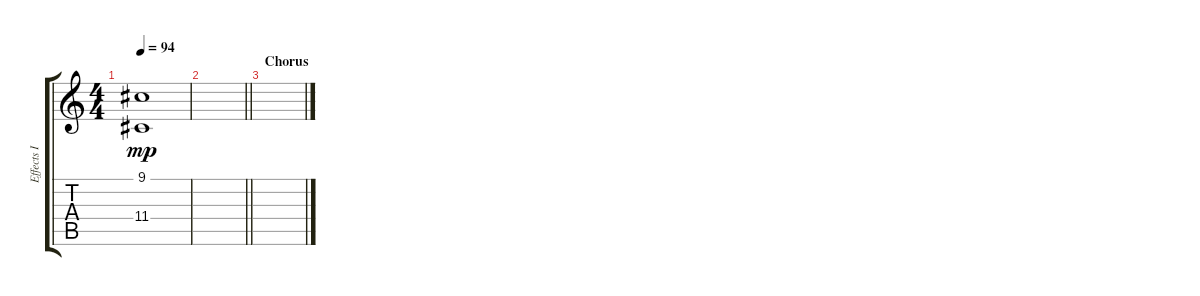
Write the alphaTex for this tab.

\track ("Effects I" "Effects I") {instrument lead1square}
\staff {score tabs}
\tuning (E4 B3 G3 D3 A2 E2) {hide}
\ts (4 4)
\tempo 94
\clef g2
\ks c
(9.1 11.4).1{dy mp volume 16} |
\barLineRight lightlight
|
\section ("" "Chorus")
